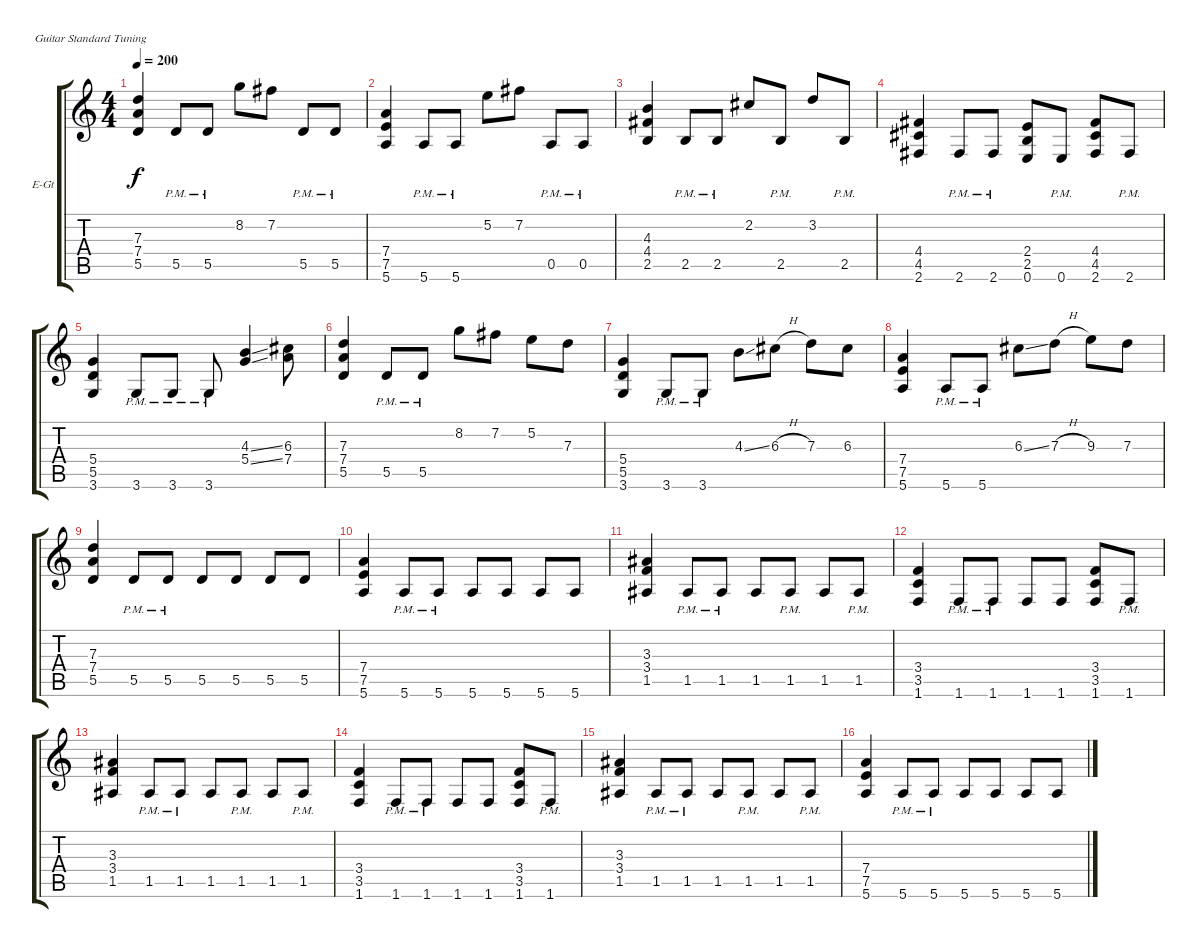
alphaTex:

\bracketExtendMode groupsimilarinstruments
\firstSystemTrackNameOrientation horizontal
\otherSystemsTrackNameOrientation horizontal
\track ("Guitarra Acomp." "E-Gt") {instrument overdrivenguitar}
\staff {score tabs}
\tuning (E4 B3 G3 D3 A2 E2)
\ts (4 4)
\tempo 200
\clef g2
\ks c
(7.3 7.4 5.5).4{dy f} 5.5{pm}.8 5.5{pm}.8 8.2.8 7.2.8 5.5{pm}.8 5.5{pm}.8 |
(7.4 7.5 5.6).4 5.6{pm}.8 5.6{pm}.8 5.2.8 7.2.8 0.5{pm}.8 0.5{pm}.8 |
(4.3 4.4 2.5).4 2.5{pm}.8 2.5{pm}.8 2.2.8 2.5{pm}.8 3.2.8 2.5{pm}.8 |
(4.4 4.5 2.6).4 2.6{pm}.8 2.6{pm}.8 (2.4 2.5 0.6).8 0.6{pm}.8 (4.4 4.5 2.6).8 2.6{pm}.8 |
(5.4 5.5 3.6).4 3.6{pm}.8 3.6{pm}.8 3.6{pm}.8 (4.3{ss} 5.4{ss}).4 (6.3 7.4).8 |
(7.3 7.4 5.5).4 5.5{pm}.8 5.5{pm}.8 8.2.8 7.2.8 5.2.8 7.3.8 |
(5.4 5.5 3.6).4 3.6{pm}.8 3.6{pm}.8 4.3{ss}.8 6.3{h}.8 7.3.8 6.3.8 |
(7.4 7.5 5.6).4 5.6{pm}.8 5.6{pm}.8 6.3{ss}.8 7.3{h}.8 9.3.8 7.3.8 |
(7.3 7.4 5.5).4 5.5{pm}.8 5.5{pm}.8 5.5.8 5.5.8 5.5.8 5.5.8 |
(7.4 7.5 5.6).4 5.6{pm}.8 5.6{pm}.8 5.6.8 5.6.8 5.6.8 5.6.8 |
(3.3 3.4 1.5).4 1.5{pm}.8 1.5{pm}.8 1.5.8 1.5{pm}.8 1.5.8 1.5{pm}.8 |
(3.4 3.5 1.6).4 1.6{pm}.8 1.6{pm}.8 1.6.8 1.6.8 (3.4 3.5 1.6).8 1.6{pm}.8 |
(3.3 3.4 1.5).4 1.5{pm}.8 1.5{pm}.8 1.5.8 1.5{pm}.8 1.5.8 1.5{pm}.8 |
(3.4 3.5 1.6).4 1.6{pm}.8 1.6{pm}.8 1.6.8 1.6.8 (3.4 3.5 1.6).8 1.6{pm}.8 |
(3.3 3.4 1.5).4 1.5{pm}.8 1.5{pm}.8 1.5.8 1.5{pm}.8 1.5.8 1.5{pm}.8 |
(7.4 7.5 5.6).4 5.6{pm}.8 5.6{pm}.8 5.6.8 5.6.8 5.6.8 5.6.8
